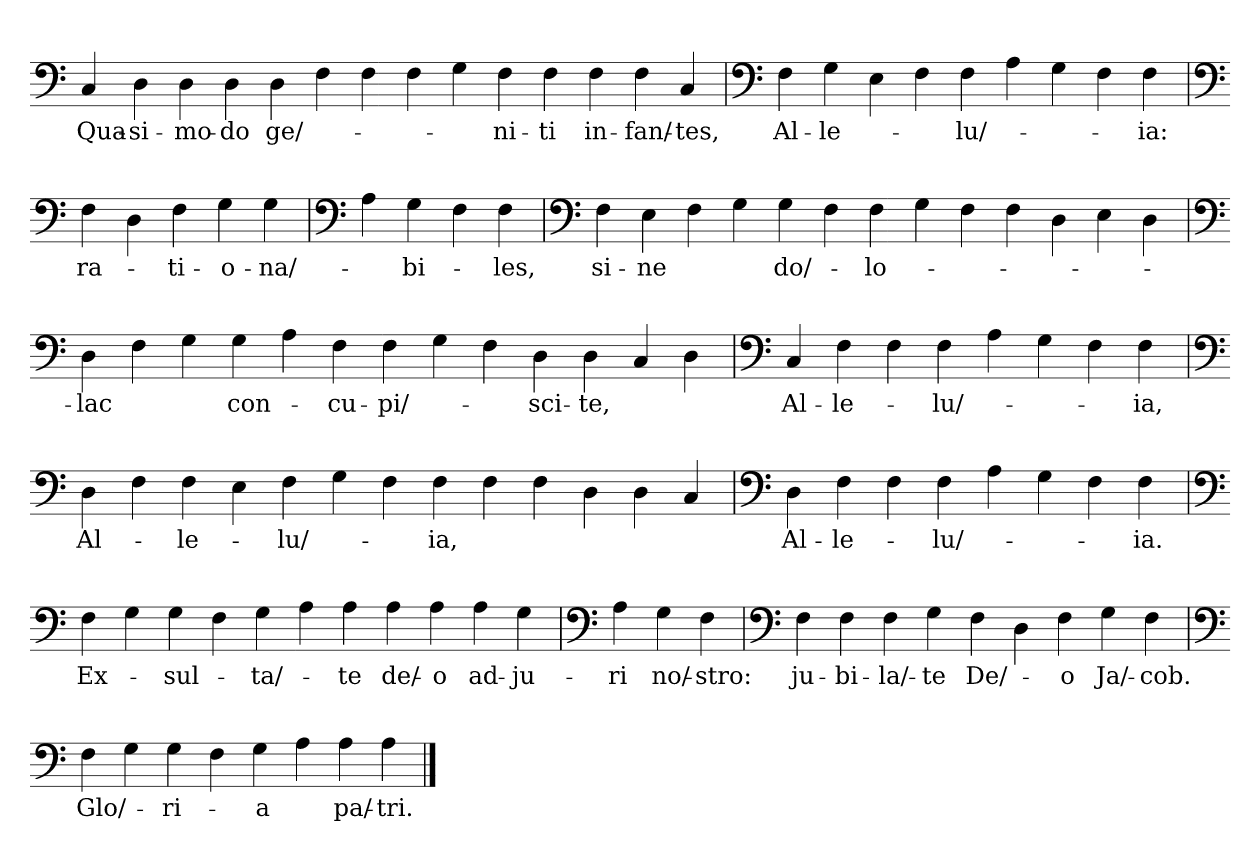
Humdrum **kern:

**kern	**text
*part1	*part1
*staff1	*staff1
*clefF4	*
=	=
4C	Qua-
4D	-si-
4D	-mo-
4D	-do
4D	ge/-
4F	.
4F	.
4F	.
4G	.
4F	-ni-
4F	-ti
4F	in-
4F	-fan/-
4C	-tes,
=`	=`
*clefF4	*
4F	Al-
4G	-le-
4E	.
4F	.
4F	-lu/-
4A	.
4G	.
4F	.
4F	-ia:
='	='
*clefF4	*
4F	ra-
4D	.
4F	-ti-
4G	-o-
4G	-na/-
='	='
*clefF4	*
4A	.
4G	-bi-
4F	.
4F	-les,
=`	=`
*clefF4	*
4F	si-
4E	-ne
4F	.
4G	.
4G	do/-
4F	.
4F	-lo-
4G	.
4F	.
4F	.
4D	.
4E	.
4D	.
=`	=`
*clefF4	*
4D	-lac
4F	.
4G	.
4G	con-
4A	.
4F	-cu-
4F	-pi/-
4G	.
4F	.
4D	-sci-
4D	-te,
4C	.
4D	.
='	='
*clefF4	*
4C	Al-
4F	-le-
4F	.
4F	-lu/-
4A	.
4G	.
4F	.
4F	-ia,
=`	=`
*clefF4	*
4D	Al-
4F	.
4F	-le-
4E	.
4F	-lu/-
4G	.
4F	.
4F	-ia,
4F	.
4F	.
4D	.
4D	.
4C	.
=`	=`
*clefF4	*
4D	Al-
4F	-le-
4F	.
4F	-lu/-
4A	.
4G	.
4F	.
4F	-ia.
=	=
*clefF4	*
4F	Ex-
4G	.
4G	-sul-
4F	.
4G	-ta/-
4A	.
4A	-te
4A	de/-
4A	-o
4A	ad-
4G	-ju-
='	='
*clefF4	*
4A	-ri
4G	no/-
4F	-stro:
='	='
*clefF4	*
4F	ju-
4F	-bi-
4F	-la/-
4G	-te
4F	De/-
4D	.
4F	-o
4G	Ja/-
4F	-cob.
=	=
*clefF4	*
4F	Glo/-
4G	.
4G	-ri-
4F	.
4G	-a
4A	.
4A	pa/-
4A	-tri.
==	==
*-	*-
